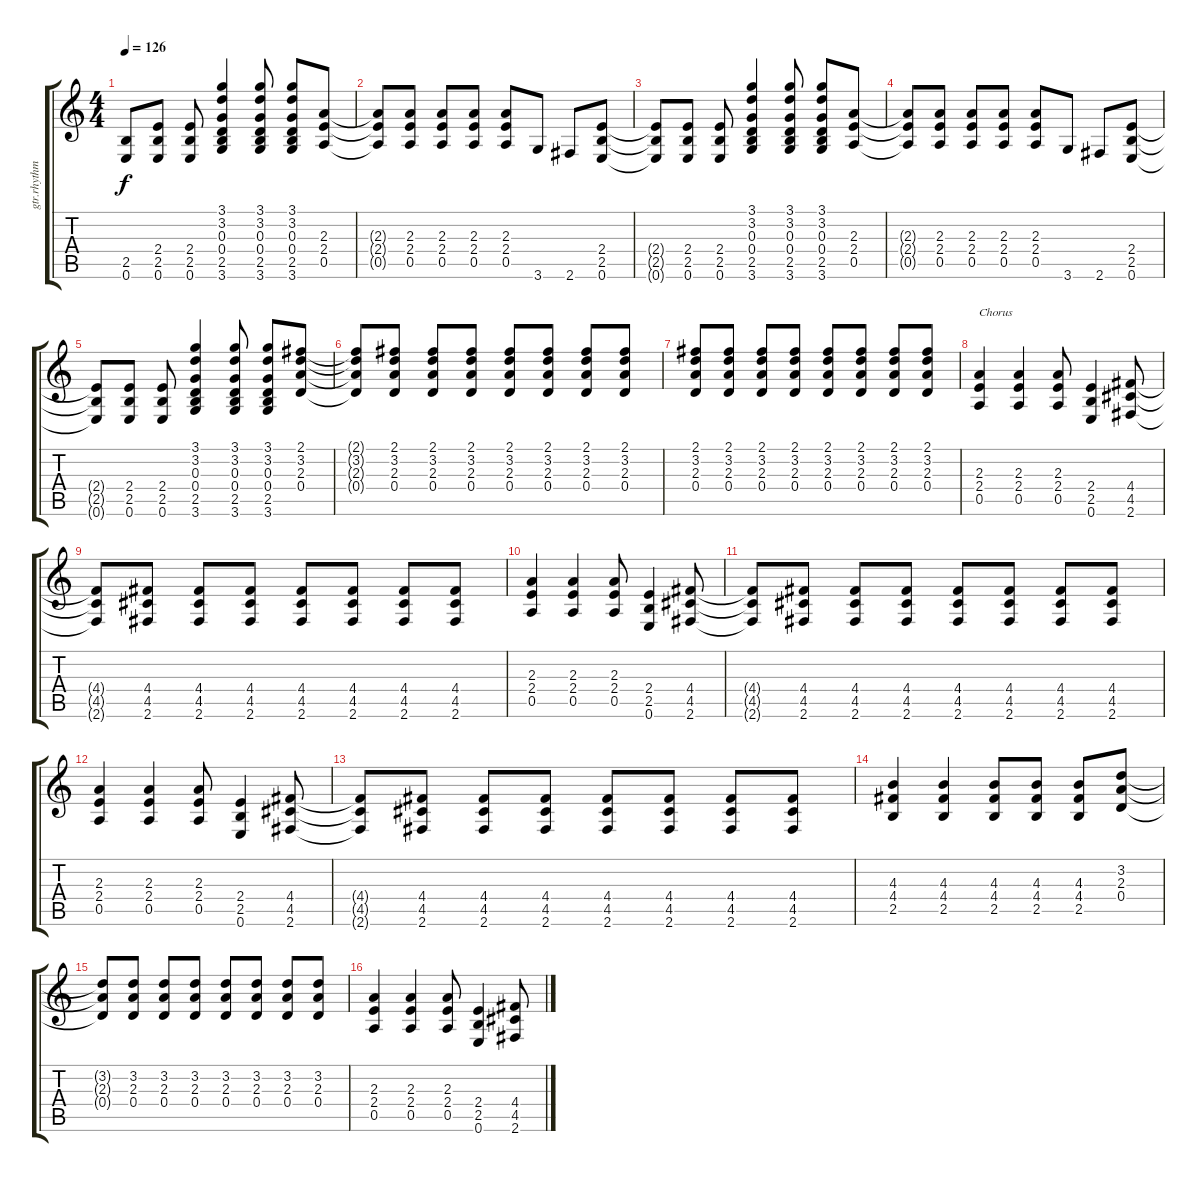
\track ("gtr.rhythm" "gtr.rhythm") {instrument distortionguitar}
\staff {score tabs}
\tuning (E4 B3 G3 D3 A2 E2) {hide}
\ts (4 4)
\tempo 126
\clef g2
\ks c
(2.5{t} 0.6{t}).8{dy f} (2.4 2.5 0.6).8 (2.4 2.5 0.6).8 (3.1 3.2 0.3 0.4 2.5 3.6).4 (3.1 3.2 0.3 0.4 2.5 3.6).8 (3.1 3.2 0.3 0.4 2.5 3.6).8 (2.3 2.4 0.5).8 |
(2.3{t} 2.4{t} 0.5{t}).8 (2.3 2.4 0.5).8 (2.3 2.4 0.5).8 (2.3 2.4 0.5).8 (2.3 2.4 0.5).8 3.6.8 2.6.8 (2.4 2.5 0.6).8 |
(2.4{t} 2.5{t} 0.6{t}).8 (2.4 2.5 0.6).8 (2.4 2.5 0.6).8 (3.1 3.2 0.3 0.4 2.5 3.6).4 (3.1 3.2 0.3 0.4 2.5 3.6).8 (3.1 3.2 0.3 0.4 2.5 3.6).8 (2.3 2.4 0.5).8 |
(2.3{t} 2.4{t} 0.5{t}).8 (2.3 2.4 0.5).8 (2.3 2.4 0.5).8 (2.3 2.4 0.5).8 (2.3 2.4 0.5).8 3.6.8 2.6.8 (2.4 2.5 0.6).8 |
(2.4{t} 2.5{t} 0.6{t}).8 (2.4 2.5 0.6).8 (2.4 2.5 0.6).8 (3.1 3.2 0.3 0.4 2.5 3.6).4 (3.1 3.2 0.3 0.4 2.5 3.6).8 (3.1 3.2 0.3 0.4 2.5 3.6).8 (2.1 3.2 2.3 0.4).8 |
(2.1{t} 3.2{t} 2.3{t} 0.4{t}).8 (2.1 3.2 2.3 0.4).8 (2.1 3.2 2.3 0.4).8 (2.1 3.2 2.3 0.4).8 (2.1 3.2 2.3 0.4).8 (2.1 3.2 2.3 0.4).8 (2.1 3.2 2.3 0.4).8 (2.1 3.2 2.3 0.4).8 |
(2.1 3.2 2.3 0.4).8 (2.1 3.2 2.3 0.4).8 (2.1 3.2 2.3 0.4).8 (2.1 3.2 2.3 0.4).8 (2.1 3.2 2.3 0.4).8 (2.1 3.2 2.3 0.4).8 (2.1 3.2 2.3 0.4).8 (2.1 3.2 2.3 0.4).8 |
(2.3 2.4 0.5).4{txt "Chorus"} (2.3 2.4 0.5).4 (2.3 2.4 0.5).8 (2.4 2.5 0.6).4 (4.4 4.5 2.6).8 |
(4.4{t} 4.5{t} 2.6{t}).8 (4.4 4.5 2.6).8 (4.4 4.5 2.6).8 (4.4 4.5 2.6).8 (4.4 4.5 2.6).8 (4.4 4.5 2.6).8 (4.4 4.5 2.6).8 (4.4 4.5 2.6).8 |
(2.3 2.4 0.5).4 (2.3 2.4 0.5).4 (2.3 2.4 0.5).8 (2.4 2.5 0.6).4 (4.4 4.5 2.6).8 |
(4.4{t} 4.5{t} 2.6{t}).8 (4.4 4.5 2.6).8 (4.4 4.5 2.6).8 (4.4 4.5 2.6).8 (4.4 4.5 2.6).8 (4.4 4.5 2.6).8 (4.4 4.5 2.6).8 (4.4 4.5 2.6).8 |
(2.3 2.4 0.5).4 (2.3 2.4 0.5).4 (2.3 2.4 0.5).8 (2.4 2.5 0.6).4 (4.4 4.5 2.6).8 |
(4.4{t} 4.5{t} 2.6{t}).8 (4.4 4.5 2.6).8 (4.4 4.5 2.6).8 (4.4 4.5 2.6).8 (4.4 4.5 2.6).8 (4.4 4.5 2.6).8 (4.4 4.5 2.6).8 (4.4 4.5 2.6).8 |
(4.3 4.4 2.5).4 (4.3 4.4 2.5).4 (4.3 4.4 2.5).8 (4.3 4.4 2.5).8 (4.3 4.4 2.5).8 (3.2 2.3 0.4).8 |
(3.2{t} 2.3{t} 0.4{t}).8 (3.2 2.3 0.4).8 (3.2 2.3 0.4).8 (3.2 2.3 0.4).8 (3.2 2.3 0.4).8 (3.2 2.3 0.4).8 (3.2 2.3 0.4).8 (3.2 2.3 0.4).8 |
(2.3 2.4 0.5).4 (2.3 2.4 0.5).4 (2.3 2.4 0.5).8 (2.4 2.5 0.6).4 (4.4 4.5 2.6).8
